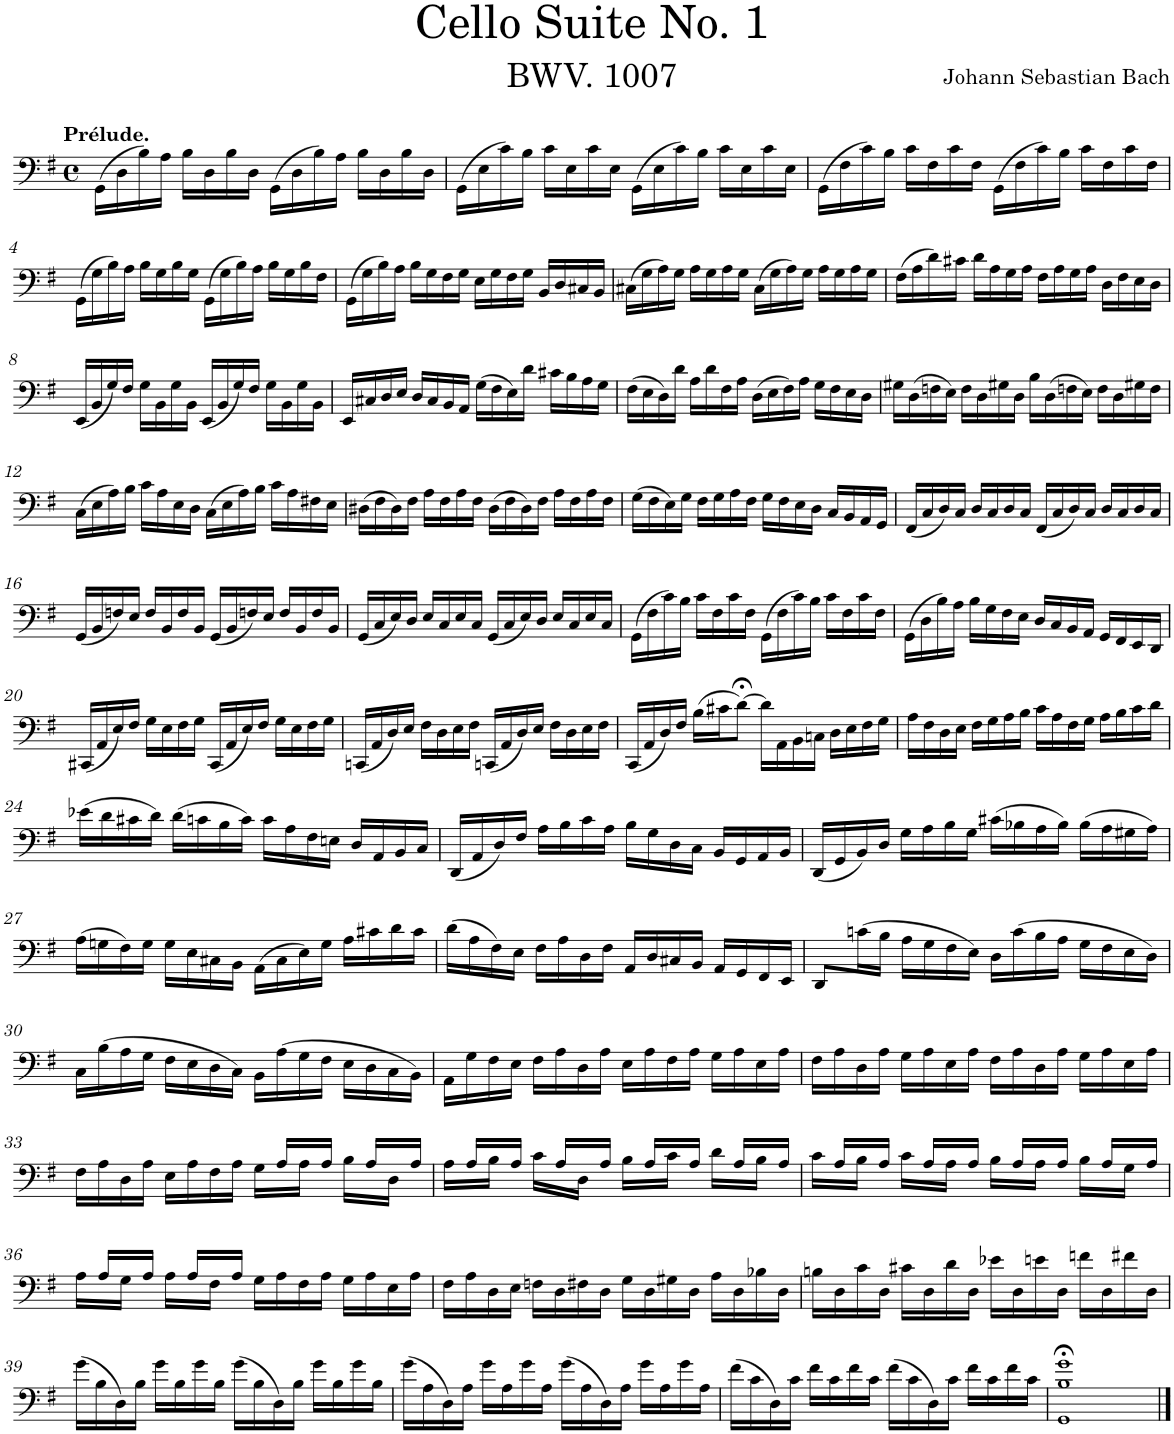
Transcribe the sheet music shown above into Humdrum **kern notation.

**kern
*part1
*staff1
*I"Violoncello
*I'Vc.
*clefF4
*k[f#]
*M4/4
*met(c)
=1
!LO:TX:a:B:t=Prélude.
(16GG\LL
16D\
16B\)
16A\JJ
16B\LL
16D\
16B\
16D\JJ
(16GG\LL
16D\
16B\)
16A\JJ
16B\LL
16D\
16B\
16D\JJ
=2
(16GG\LL
16E\
16c\)
16B\JJ
16c\LL
16E\
16c\
16E\JJ
(16GG\LL
16E\
16c\)
16B\JJ
16c\LL
16E\
16c\
16E\JJ
=3
(16GG\LL
16F#\
16c\)
16B\JJ
16c\LL
16F#\
16c\
16F#\JJ
(16GG\LL
16F#\
16c\)
16B\JJ
16c\LL
16F#\
16c\
16F#\JJ
!!LO:LB:g=z
=4
(16GG\LL
16G\
16B\)
16A\JJ
16B\LL
16G\
16B\
16G\JJ
(16GG\LL
16G\
16B\)
16A\JJ
16B\LL
16G\
16B\
16F#\JJ
=5
(16GG\LL
16G\
16B\)
16A\JJ
16B\LL
16G\
16F#\
16G\JJ
16E\LL
16G\
16F#\
16G\JJ
16BB/LL
16D/
16C#X/
16BB/JJ
=6
(16C#X\LL
16G\
16A\)
16G\JJ
16A\LL
16G\
16A\
16G\JJ
(16C#\LL
16G\
16A\)
16G\JJ
16A\LL
16G\
16A\
16G\JJ
=7
(16F#\LL
16A\
16d\)
16c#X\JJ
16d\LL
16A\
16G\
16A\JJ
16F#\LL
16A\
16G\
16A\JJ
16D\LL
16F#\
16E\
16D\JJ
!!LO:LB:g=z
=8
(16EE/LL
16BB/
16G/)
16F#/JJ
16G\LL
16BB\
16G\
16BB\JJ
(16EE/LL
16BB/
16G/)
16F#/JJ
16G\LL
16BB\
16G\
16BB\JJ
=9
16EE/LL
16C#X/
16D/
16E/JJ
16D/LL
16C#/
16BB/
16AA/JJ
(16G\LL
16F#\
16E\)
16d\JJ
16c#X\LL
16B\
16A\
16G\JJ
=10
(16F#\LL
16E\
16D\)
16d\JJ
16A\LL
16d\
16F#\
16A\JJ
(16D\LL
16E\
16F#\)
16A\JJ
16G\LL
16F#\
16E\
16D\JJ
=11
16G#X\LL
(16D\
16Fn\
16E\JJ)
16F\LL
16D\
16G#X\
16D\JJ
16B\LL
(16D\
16Fn\
16E\JJ)
16F\LL
16D\
16G#X\
16F\JJ
!!LO:LB:g=z
=12
(16C\LL
16E\
16A\)
16B\JJ
16c\LL
16A\
16E\
16D\JJ
(16C\LL
16E\
16A\)
16B\JJ
16c\LL
16A\
16F#X\
16E\JJ
=13
(16D#X\LL
16F#\
16D#\)
16F#\JJ
16A\LL
16F#\
16A\
16F#\JJ
(16D#\LL
16F#\
16D#\)
16F#\JJ
16A\LL
16F#\
16A\
16F#\JJ
=14
(16G\LL
16F#\
16E\)
16G\JJ
16F#\LL
16G\
16A\
16F#\JJ
16G\LL
16F#\
16E\
16D\JJ
16C/LL
16BB/
16AA/
16GG/JJ
=15
(16FF#/LL
16C/
16D/)
16C/JJ
16D/LL
16C/
16D/
16C/JJ
(16FF#/LL
16C/
16D/)
16C/JJ
16D/LL
16C/
16D/
16C/JJ
!!LO:LB:g=z
=16
(16GG/LL
16BB/
16Fn/)
16E/JJ
16F/LL
16BB/
16F/
16BB/JJ
(16GG/LL
16BB/
16Fn/)
16E/JJ
16F/LL
16BB/
16F/
16BB/JJ
=17
(16GG/LL
16C/
16E/)
16D/JJ
16E/LL
16C/
16E/
16C/JJ
(16GG/LL
16C/
16E/)
16D/JJ
16E/LL
16C/
16E/
16C/JJ
=18
(16GG\LL
16F#\
16c\)
16B\JJ
16c\LL
16F#\
16c\
16F#\JJ
(16GG\LL
16F#\
16c\)
16B\JJ
16c\LL
16F#\
16c\
16F#\JJ
=19
(16GG\LL
16D\
16B\)
16A\JJ
16B\LL
16G\
16F#\
16E\JJ
16D/LL
16C/
16BB/
16AA/JJ
16GG/LL
16FF#/
16EE/
16DD/JJ
!!LO:LB:g=z
=20
(16CC#X/LL
16AA/
16E/)
16F#/JJ
16G\LL
16E\
16F#\
16G\JJ
(16CC#/LL
16AA/
16E/)
16F#/JJ
16G\LL
16E\
16F#\
16G\JJ
=21
(16CCn/LL
16AA/
16D/)
16E/JJ
16F#\LL
16D\
16E\
16F#\JJ
(16CCn/LL
16AA/
16D/)
16E/JJ
16F#\LL
16D\
16E\
16F#\JJ
=22
(16CC/LL
16AA/
16D/)
16F#/JJ
(16B\LL
16c#X\J
[8d;<\J)
16d\LL]
16AA\
16BB\
16Cn\JJ
16D\LL
16E\
16F#\
16G\JJ
=23
16A\LL
16F#\
16D\
16E\JJ
16F#\LL
16G\
16A\
16B\JJ
16c\LL
16A\
16F#\
16G\JJ
16A\LL
16B\
16c\
16d\JJ
!!LO:LB:g=z
=24
(16e-X\LL
16d\
16c#X\
16d\JJ)
(16d\LL
16cn\
16B\
16c\JJ)
16c\LL
16A\
16F#\
16En\JJ
16D/LL
16AA/
16BB/
16C/JJ
=25
(16DD/LL
16AA/
16D/)
16F#/JJ
16A\LL
16B\
16c\
16A\JJ
16B\LL
16G\
16D\
16C\JJ
16BB/LL
16GG/
16AA/
16BB/JJ
=26
(16DD/LL
16GG/
16BB/)
16D/JJ
16G\LL
16A\
16B\
16G\JJ
(16c#X\LL
16B-X\
16A\
16B-\JJ)
(16B-\LL
16A\
16G#X\
16A\JJ)
!!LO:LB:g=z
=27
(16A\LL
16Gn\
16F#\)
16G\JJ
16G\LL
16E\
16C#X\
16BB\JJ
(16AA\LL
16C#\
16E\)
16G\JJ
16A\LL
16c#X\
16d\
16c#\JJ
=28
(16d\LL
16A\
16F#\)
16E\JJ
16F#\LL
16A\
16D\
16F#\JJ
16AA/LL
16D/
16C#X/
16BB/JJ
16AA/LL
16GG/
16FF#/
16EE/JJ
=29
8DD/L
(16cn\L
16B\JJ
16A\LL
16G\
16F#\
16E\JJ)
16D\LL
(16c\
16B\
16A\JJ
16G\LL
16F#\
16E\
16D\JJ)
!!LO:LB:g=z
=30
16C\LL
(16B\
16A\
16G\JJ
16F#\LL
16E\
16D\
16C\JJ)
16BB\LL
(16A\
16G\
16F#\JJ
16E\LL
16D\
16C\
16BB\JJ)
=31
16AA\LL
16G\
16F#\
16E\JJ
16F#\LL
16A\
16D\
16A\JJ
16E\LL
16A\
16F#\
16A\JJ
16G\LL
16A\
16E\
16A\JJ
=32
16F#\LL
16A\
16D\
16A\JJ
16G\LL
16A\
16E\
16A\JJ
16F#\LL
16A\
16D\
16A\JJ
16G\LL
16A\
16E\
16A\JJ
!!LO:LB:g=z
=33
*^
16F#\LL	2ryy
16A\	.
16D\	.
16A\JJ	.
16E\LL	.
16A\	.
16F#\	.
16A\JJ	.
16ryy	16G\LL
16A/LL	16ryy
16ryy	16A\JJ
16A/JJ	16ryy
16ryy	16B\LL
16A/LL	16ryy
16ryy	16D\JJ
16A/JJ	16ryy
=34	=34
16ryy	16A\LL
16A/LL	16ryy
16ryy	16B\JJ
16A/JJ	16ryy
16ryy	16c\LL
16A/LL	16ryy
16ryy	16D\JJ
16A/JJ	16ryy
16ryy	16B\LL
16A/LL	16ryy
16ryy	16c\JJ
16A/JJ	16ryy
16ryy	16d\LL
16A/LL	16ryy
16ryy	16B\JJ
16A/JJ	16ryy
=35	=35
16ryy	16c\LL
16A/LL	16ryy
16ryy	16B\JJ
16A/JJ	16ryy
16ryy	16c\LL
16A/LL	16ryy
16ryy	16A\JJ
16A/JJ	16ryy
16ryy	16B\LL
16A/LL	16ryy
16ryy	16A\JJ
16A/JJ	16ryy
16ryy	16B\LL
16A/LL	16ryy
16ryy	16G\JJ
16A/JJ	16ryy
!!LO:LB:g=z	!!
=36	=36
16ryy	16A\LL
16A/LL	16ryy
16ryy	16G\JJ
16A/JJ	16ryy
16ryy	16A\LL
16A/LL	16ryy
16ryy	16F#\JJ
16A/JJ	16ryy
16G\LL	2ryy
16A\	.
16F#\	.
16A\JJ	.
16G\LL	.
16A\	.
16E\	.
16A\JJ	.
*v	*v
=37
16F#\LL
16A\
16D\
16E\JJ
16Fn\LL
16D\
16F#X\
16D\JJ
16G\LL
16D\
16G#X\
16D\JJ
16A\LL
16D\
16B-X\
16D\JJ
=38
16Bn\LL
16D\
16c\
16D\JJ
16c#X\LL
16D\
16d\
16D\JJ
16e-X\LL
16D\
16en\
16D\JJ
16fn\LL
16D\
16f#X\
16D\JJ
!!LO:LB:g=z
=39
(16g\LL
16B\
16D\)
16B\JJ
16g\LL
16B\
16g\
16B\JJ
(16g\LL
16B\
16D\)
16B\JJ
16g\LL
16B\
16g\
16B\JJ
=40
(16g\LL
16A\
16D\)
16A\JJ
16g\LL
16A\
16g\
16A\JJ
(16g\LL
16A\
16D\)
16A\JJ
16g\LL
16A\
16g\
16A\JJ
=41
(16f#\LL
16c\
16D\)
16c\JJ
16f#\LL
16c\
16f#\
16c\JJ
(16f#\LL
16c\
16D\)
16c\JJ
16f#\LL
16c\
16f#\
16c\JJ
=42
1GG;< 1B;< 1g;<
==
*-
